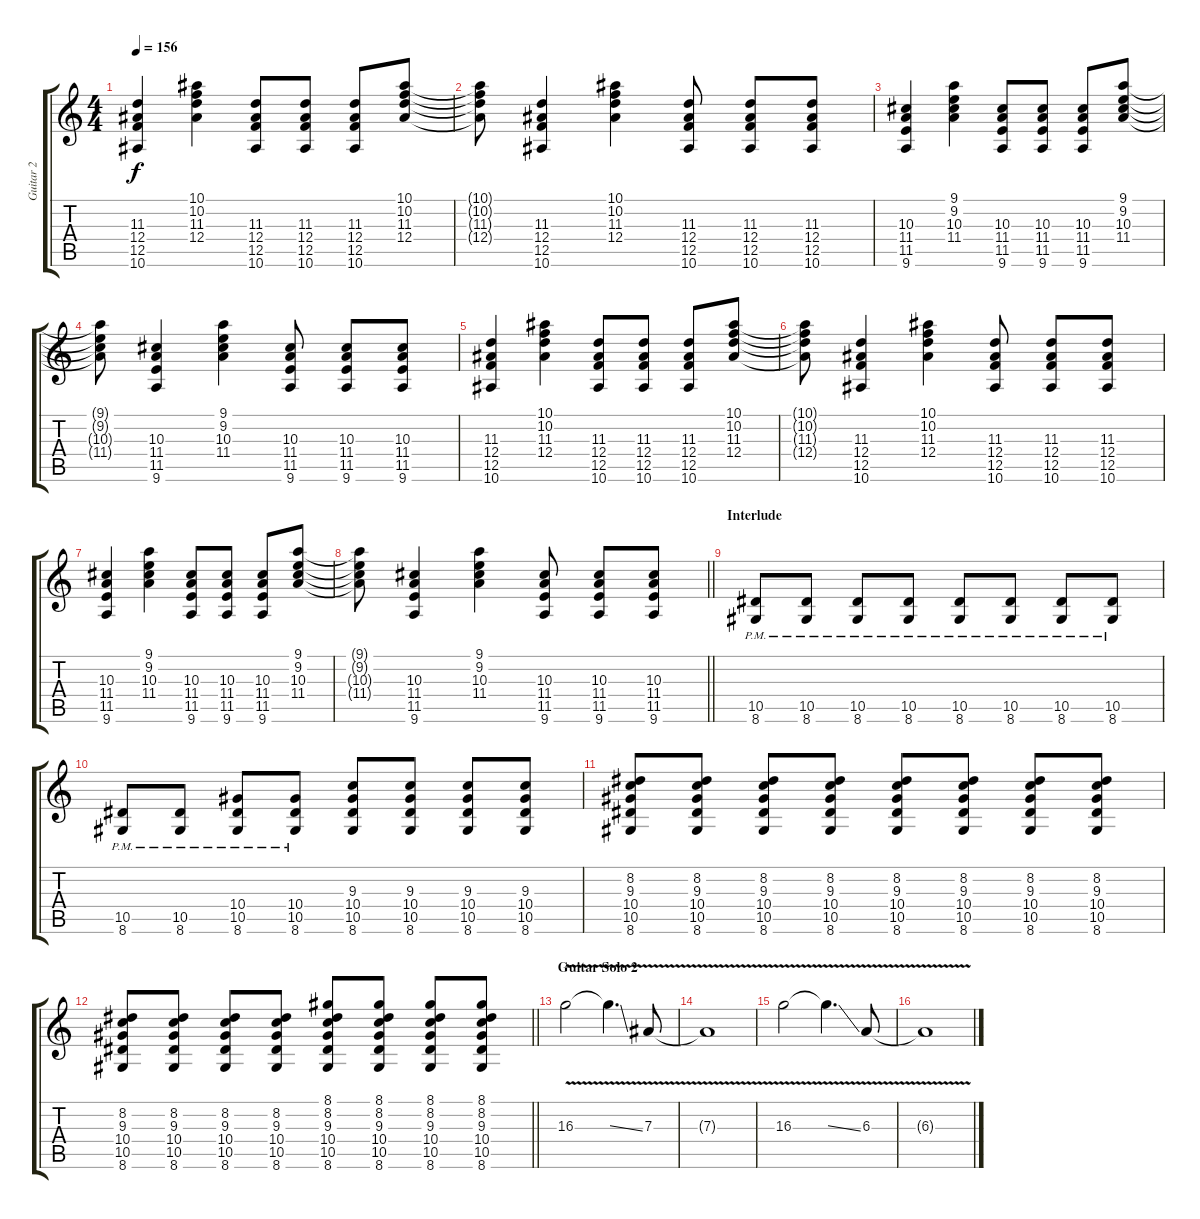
\track ("Guitar 2" "Guitar 2") {instrument overdrivenguitar}
\staff {score tabs}
\tuning (C4 G3 Eb3 Bb2 F2 C2) {hide}
\ts (4 4)
\tempo 156
\clef g2
\ks c
(11.3 12.4 12.5 10.6).4{dy f} (10.1 10.2 11.3 12.4).4 (11.3 12.4 12.5 10.6).8 (11.3 12.4 12.5 10.6).8 (11.3 12.4 12.5 10.6).8 (10.1 10.2 11.3 12.4).8 |
(10.1{t} 10.2{t} 11.3{t} 12.4{t}).8 (11.3 12.4 12.5 10.6).4 (10.1 10.2 11.3 12.4).4 (11.3 12.4 12.5 10.6).8 (11.3 12.4 12.5 10.6).8 (11.3 12.4 12.5 10.6).8 |
(10.3 11.4 11.5 9.6).4 (9.1 9.2 10.3 11.4).4 (10.3 11.4 11.5 9.6).8 (10.3 11.4 11.5 9.6).8 (10.3 11.4 11.5 9.6).8 (9.1 9.2 10.3 11.4).8 |
(9.1{t} 9.2{t} 10.3{t} 11.4{t}).8 (10.3 11.4 11.5 9.6).4 (9.1 9.2 10.3 11.4).4 (10.3 11.4 11.5 9.6).8 (10.3 11.4 11.5 9.6).8 (10.3 11.4 11.5 9.6).8 |
(11.3 12.4 12.5 10.6).4 (10.1 10.2 11.3 12.4).4 (11.3 12.4 12.5 10.6).8 (11.3 12.4 12.5 10.6).8 (11.3 12.4 12.5 10.6).8 (10.1 10.2 11.3 12.4).8 |
(10.1{t} 10.2{t} 11.3{t} 12.4{t}).8 (11.3 12.4 12.5 10.6).4 (10.1 10.2 11.3 12.4).4 (11.3 12.4 12.5 10.6).8 (11.3 12.4 12.5 10.6).8 (11.3 12.4 12.5 10.6).8 |
(10.3 11.4 11.5 9.6).4 (9.1 9.2 10.3 11.4).4 (10.3 11.4 11.5 9.6).8 (10.3 11.4 11.5 9.6).8 (10.3 11.4 11.5 9.6).8 (9.1 9.2 10.3 11.4).8 |
\barLineRight lightlight
(9.1{t} 9.2{t} 10.3{t} 11.4{t}).8 (10.3 11.4 11.5 9.6).4 (9.1 9.2 10.3 11.4).4 (10.3 11.4 11.5 9.6).8 (10.3 11.4 11.5 9.6).8 (10.3 11.4 11.5 9.6).8 |
\section ("" "Interlude")
(10.5{pm} 8.6{pm}).8 (10.5{pm} 8.6{pm}).8 (10.5{pm} 8.6{pm}).8 (10.5{pm} 8.6{pm}).8 (10.5{pm} 8.6{pm}).8 (10.5{pm} 8.6{pm}).8 (10.5{pm} 8.6{pm}).8 (10.5{pm} 8.6{pm}).8 |
(10.5{pm} 8.6{pm}).8 (10.5{pm} 8.6{pm}).8 (10.4{pm} 10.5{pm} 8.6{pm}).8 (10.4{pm} 10.5{pm} 8.6{pm}).8 (9.3 10.4 10.5 8.6).8 (9.3 10.4 10.5 8.6).8 (9.3 10.4 10.5 8.6).8 (9.3 10.4 10.5 8.6).8 |
(8.2 9.3 10.4 10.5 8.6).8 (8.2 9.3 10.4 10.5 8.6).8 (8.2 9.3 10.4 10.5 8.6).8 (8.2 9.3 10.4 10.5 8.6).8 (8.2 9.3 10.4 10.5 8.6).8 (8.2 9.3 10.4 10.5 8.6).8 (8.2 9.3 10.4 10.5 8.6).8 (8.2 9.3 10.4 10.5 8.6).8 |
\barLineRight lightlight
(8.2 9.3 10.4 10.5 8.6).8 (8.2 9.3 10.4 10.5 8.6).8 (8.2 9.3 10.4 10.5 8.6).8 (8.2 9.3 10.4 10.5 8.6).8 (8.1 8.2 9.3 10.4 10.5 8.6).8 (8.1 8.2 9.3 10.4 10.5 8.6).8 (8.1 8.2 9.3 10.4 10.5 8.6).8 (8.1 8.2 9.3 10.4 10.5 8.6).8 |
\section ("" "Guitar Solo 2")
16.3{v}.2 16.3{v ss t}.4{d} 7.3{v}.8 |
7.3{t}.1 |
16.3{v}.2 16.3{v ss t}.4{d} 6.3{v}.8 |
6.3{t}.1
